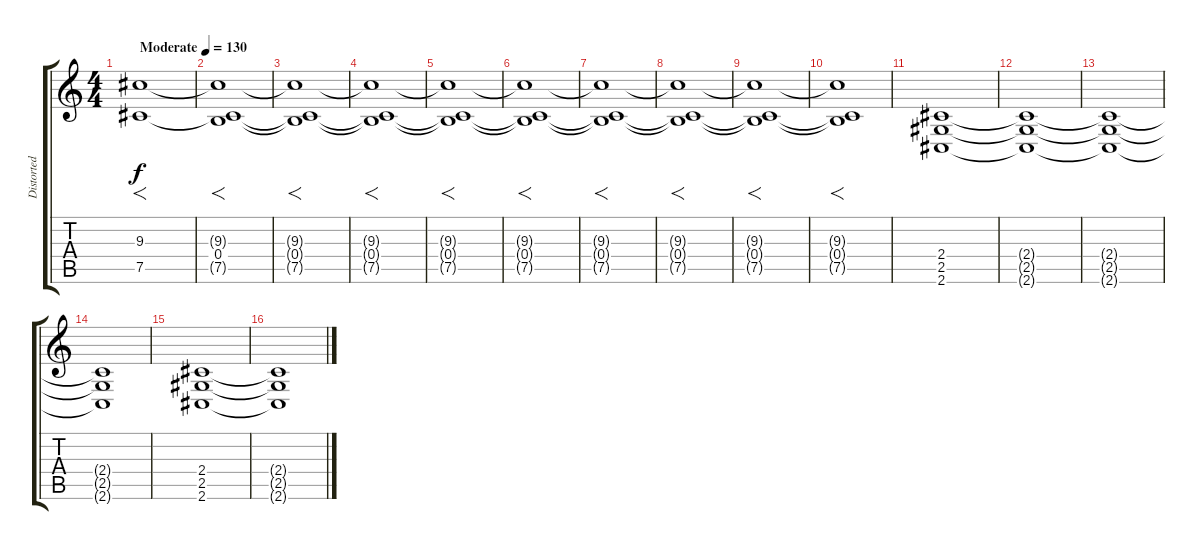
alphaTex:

\track ("Distorted Left" "Distorted ") {instrument distortionguitar}
\staff {score tabs}
\tuning (Db4 Ab3 E3 B2 Gb2 B1) {hide}
\ts (4 4)
\tempo (130 "Moderate")
\clef g2
\ks c
(9.3 7.5).1{f dy f instrument distortionguitar} |
(9.3{t} 0.4 7.5{t}).1{f} |
(9.3{t} 0.4{t} 7.5{t}).1{f} |
(9.3{t} 0.4{t} 7.5{t}).1{f} |
(9.3{t} 0.4{t} 7.5{t}).1{f} |
(9.3{t} 0.4{t} 7.5{t}).1{f} |
(9.3{t} 0.4{t} 7.5{t}).1{f} |
(9.3{t} 0.4{t} 7.5{t}).1{f} |
(9.3{t} 0.4{t} 7.5{t}).1{f} |
(9.3{t} 0.4{t} 7.5{t}).1{f} |
(2.4 2.5 2.6).1 |
(2.4{t} 2.5{t} 2.6{t}).1 |
(2.4{t} 2.5{t} 2.6{t}).1 |
(2.4{t} 2.5{t} 2.6{t}).1 |
(2.4 2.5 2.6).1 |
(2.4{t} 2.5{t} 2.6{t}).1
